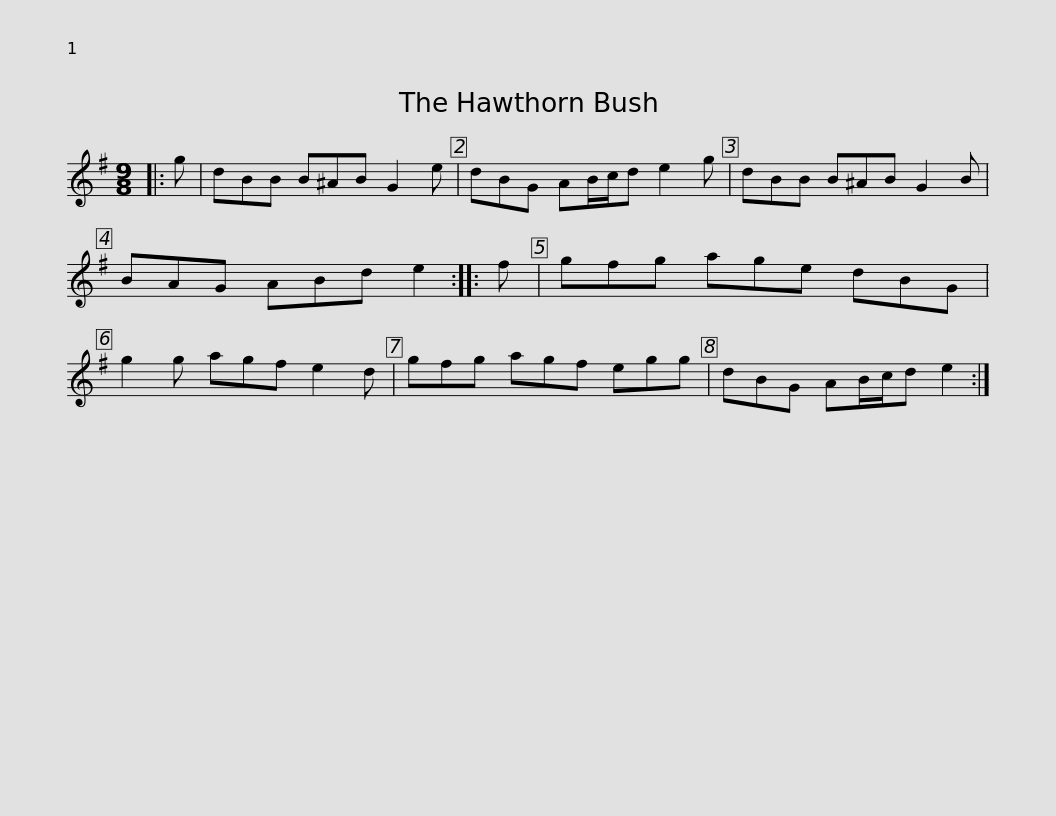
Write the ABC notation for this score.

X:1
L:1/8
M:9/8
I:linebreak $
K:G
V:1 treble
V:1
|: g | dBB B^AB G2 e | dBG AB/c/d e2 g | dBB B^AB G2 B | BAG ABd e2 :: %5
 f |$ gfg age dBG | g2 g agf e2 d | gfg agf egg | dBG AB/c/d e2 :| %10
